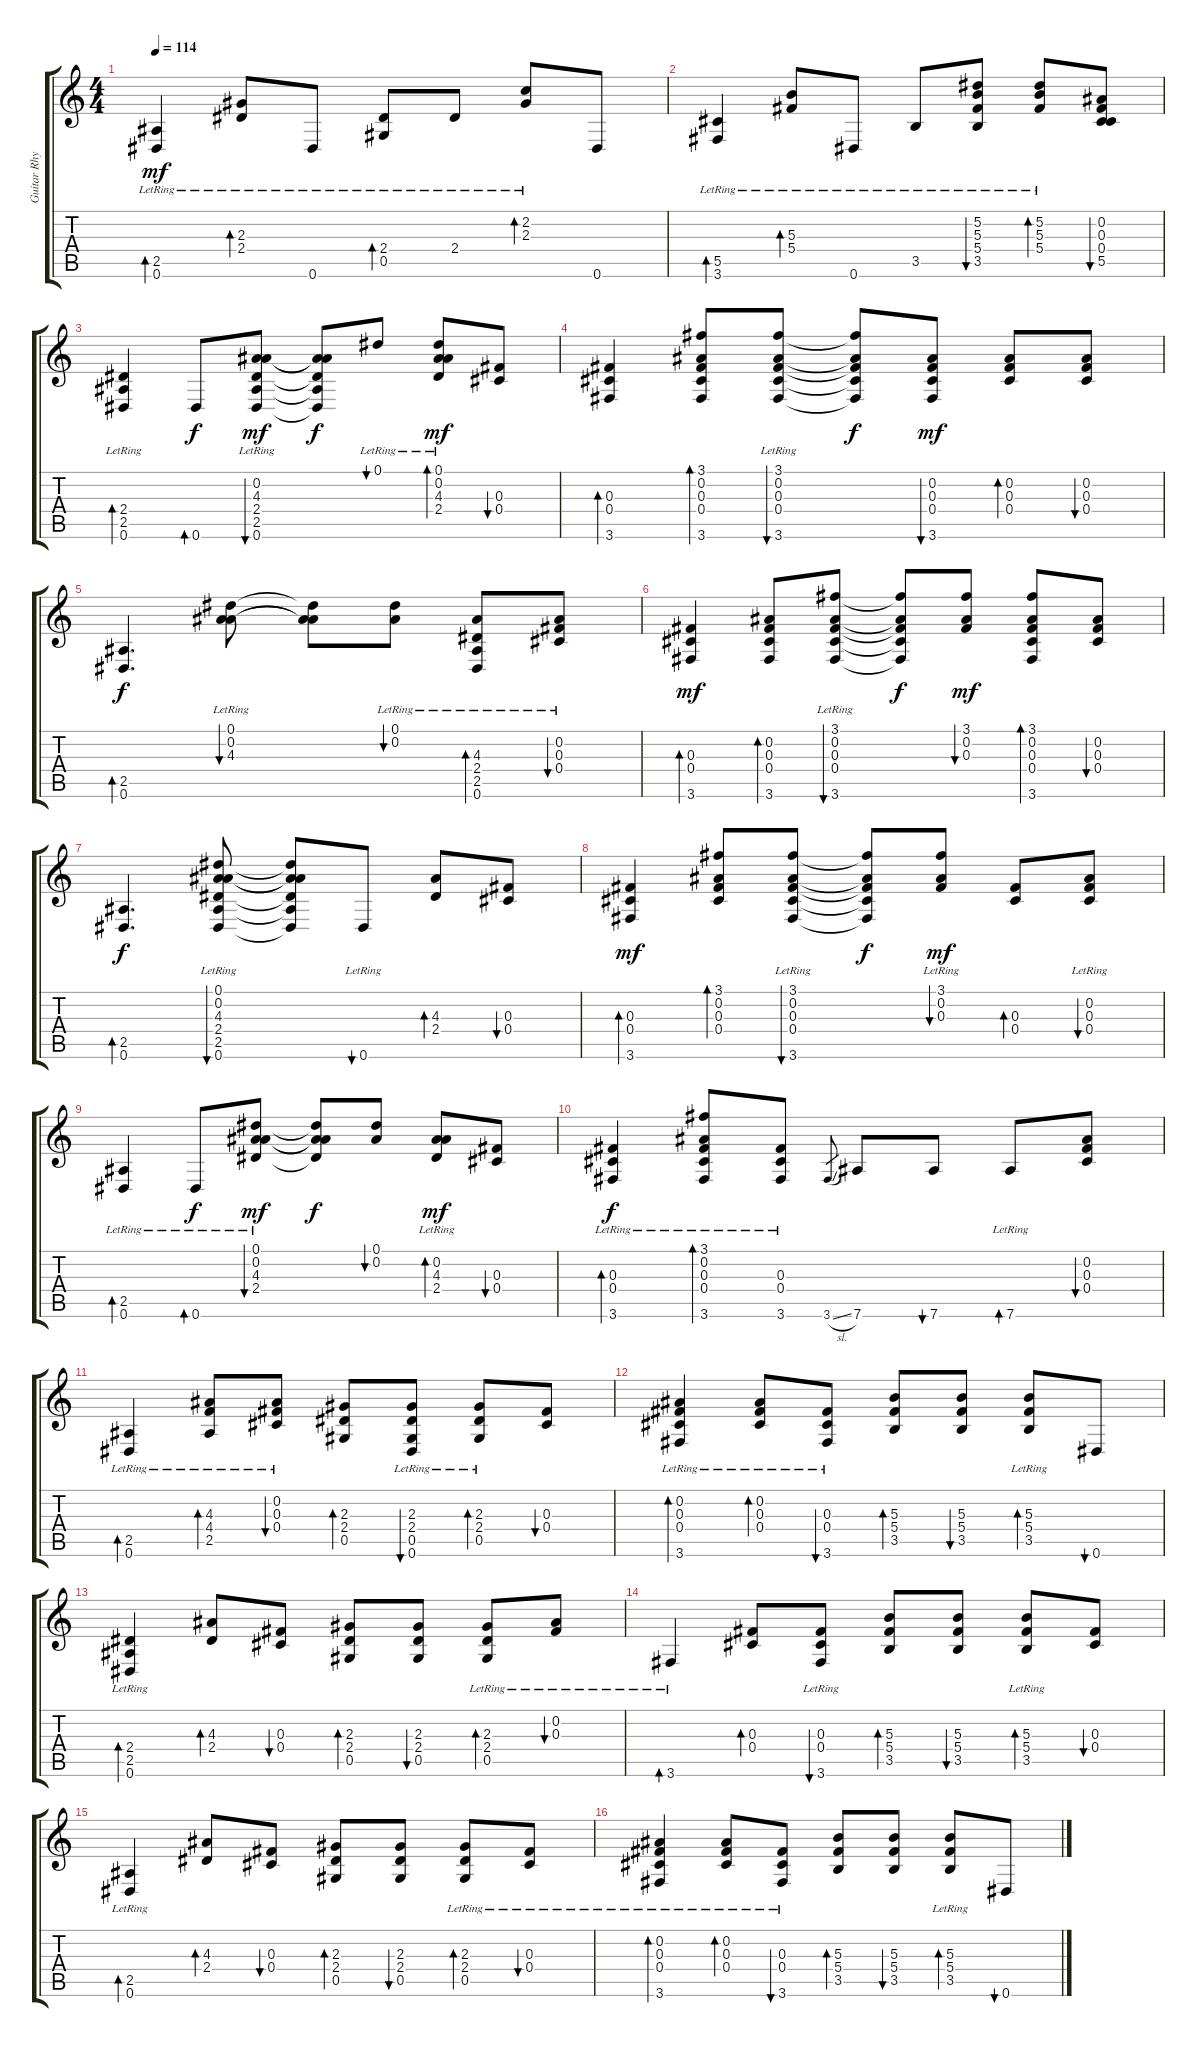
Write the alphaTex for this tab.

\track ("Guitar Rhythm" "Guitar Rhy") {instrument acousticguitarsteel}
\staff {score tabs}
\tuning (Eb4 Bb3 Gb3 Db3 Ab2 Eb2) {hide}
\ts (4 4)
\tempo 114
\clef g2
\ks c
(2.5{lr} 0.6{lr}).4{bd 60 dy mf} (2.3{lr} 2.4{lr}).8{bd 60} 0.6{lr}.8 (2.4 0.5{lr}).8{bd 60} 2.4{lr}.8 (2.2{lr} 2.3{lr}).8{bd 60} 0.6.8 |
(5.5{lr} 3.6{lr}).4{bd 60} (5.3{lr} 5.4{lr}).8{bd 60} 0.6{lr}.8 3.5{lr}.8 (5.2 5.3 5.4{lr} 3.5{lr}).8{bu 60} (5.2{lr} 5.3{lr} 5.4).8{bd 60} (0.2 0.3 0.4 5.5).8{bu 60} |
(2.4{lr} 2.5{lr} 0.6).4{bd 60} 0.6.8{bd 60 dy f} (0.2{lr} 4.3{lr} 2.4{lr} 2.5{lr} 0.6{lr}).8{bu 60 dy mf} (0.2{t} 4.3{t} 2.4{t} 2.5{t} 0.6{t}).8{dy f} 0.1{lr}.8{bu 60} (0.1{lr} 0.2{lr} 4.3 2.4).8{bd 60 dy mf} (0.3 0.4).8{bu 60} |
(0.3 0.4 3.6).4{bd 60} (3.1 0.2 0.3 0.4 3.6).8{bd 60} (3.1{lr} 0.2 0.3 0.4{lr} 3.6{lr}).8{bu 60} (3.1{t} 0.2{t} 0.3{t} 0.4{t} 3.6{t}).8{dy f} (0.2 0.3 0.4 3.6).8{bu 60 dy mf} (0.2 0.3 0.4).8{bd 60} (0.2 0.3 0.4).8{bu 60} |
(2.5 0.6).4{d bd 60 dy f} (0.1 0.2 4.3{lr}).8{bu 60} (0.1{t} 0.2{t} 4.3{t}).8 (0.1{lr} 0.2{lr}).8{bu 60} (4.3 2.4 2.5{lr} 0.6{lr}).8{bd 60} (0.2{lr} 0.3 0.4).8{bu 60} |
(0.3 0.4 3.6).4{bd 60 dy mf} (0.2 0.3 0.4 3.6).8{bd 60} (3.1{lr} 0.2 0.3 0.4{lr} 3.6{lr}).8{bu 60} (3.1{t} 0.2{t} 0.3{t} 0.4{t} 3.6{t}).8{dy f} (3.1 0.2 0.3).8{bu 60 dy mf} (3.1 0.2 0.3 0.4 3.6).8{bd 60} (0.2 0.3 0.4).8{bu 60} |
(2.5 0.6).4{d bd 60 dy f} (0.1{lr} 0.2{lr} 4.3{lr} 2.4{lr} 2.5{lr} 0.6{lr}).8{bu 60} (0.1{t} 0.2{t} 4.3{t} 2.4{t} 2.5{t} 0.6{t}).8 0.6{lr}.8{bu 60} (4.3 2.4).8{bd 60} (0.3 0.4).8{bu 60} |
(0.3 0.4 3.6).4{bd 60 dy mf} (3.1 0.2 0.3 0.4).8{bd 60} (3.1{lr} 0.2 0.3 0.4{lr} 3.6{lr}).8{bu 60} (3.1{t} 0.2{t} 0.3{t} 0.4{t} 3.6{t}).8{dy f} (3.1{lr} 0.2{lr} 0.3).8{bu 60 dy mf} (0.3 0.4).8{bd 60} (0.2{lr} 0.3{lr} 0.4{lr}).8{bu 60} |
(2.5{lr} 0.6).4{bd 60} 0.6{lr}.8{bd 60 dy f} (0.1{lr} 0.2{lr} 4.3{lr} 2.4{lr}).8{bu 60 dy mf} (0.1{t} 0.2{t} 4.3{t} 2.4{t}).8{dy f} (0.1 0.2).8{bu 60} (0.2{lr} 4.3 2.4).8{bd 60 dy mf} (0.3 0.4).8{bu 60} |
(0.3 0.4 3.6{lr}).4{bd 60 dy f} (3.1{lr} 0.2{lr} 0.3{lr} 0.4{lr} 3.6).8{bd 60} (0.3{lr} 0.4{lr} 3.6).8 3.6{sl}.8{gr} 7.6.8 7.6.8{bu 60} 7.6{lr}.8{bd 60} (0.2 0.3 0.4).8{bu 60} |
(2.5 0.6{lr}).4{bd 30} (4.3 4.4 2.5{lr}).8{bd 60} (0.2{lr} 0.3 0.4).8{bu 60} (2.3 2.4 0.5).8{bd 60} (2.3 2.4 0.5 0.6{lr}).8{bu 60} (2.3 2.4 0.5{lr}).8{bd 60} (0.3 0.4).8{bu 60} |
(0.2 0.3 0.4 3.6{lr}).4{bd 30} (0.2{lr} 0.3 0.4).8{bd 60} (0.3 0.4 3.6{lr}).8{bu 60} (5.3 5.4 3.5).8{bd 60} (5.3 5.4 3.5).8{bu 60} (5.3{lr} 5.4{lr} 3.5).8{bd 60} 0.6.8{bu 60} |
(2.4 2.5{lr} 0.6{lr}).4{bd 30} (4.3 2.4).8{bd 60} (0.3 0.4).8{bu 60} (2.3 2.4 0.5).8{bd 60} (2.3 2.4 0.5).8{bu 60} (2.3 2.4 0.5{lr}).8{bd 60} (0.2{lr} 0.3{lr}).8{bu 60} |
3.6{lr}.4{bd 30} (0.3 0.4).8{bd 60} (0.3 0.4 3.6{lr}).8{bu 60} (5.3 5.4 3.5).8{bd 60} (5.3 5.4 3.5).8{bu 60} (5.3{lr} 5.4{lr} 3.5{lr}).8{bd 60} (0.3 0.4).8{bu 60} |
(2.5{lr} 0.6{lr}).4{bd 30} (4.3 2.4).8{bd 60} (0.3 0.4).8{bu 60} (2.3 2.4 0.5).8{bd 60} (2.3 2.4 0.5).8{bu 60} (2.3 2.4 0.5{lr}).8{bd 60} (0.3{lr} 0.4).8{bu 60} |
(0.2 0.3 0.4 3.6{lr}).4{bd 30} (0.2{lr} 0.3 0.4).8{bd 60} (0.3 0.4 3.6{lr}).8{bu 60} (5.3 5.4 3.5).8{bd 60} (5.3 5.4 3.5).8{bu 60} (5.3{lr} 5.4{lr} 3.5).8{bd 60} 0.6.8{bu 60}
